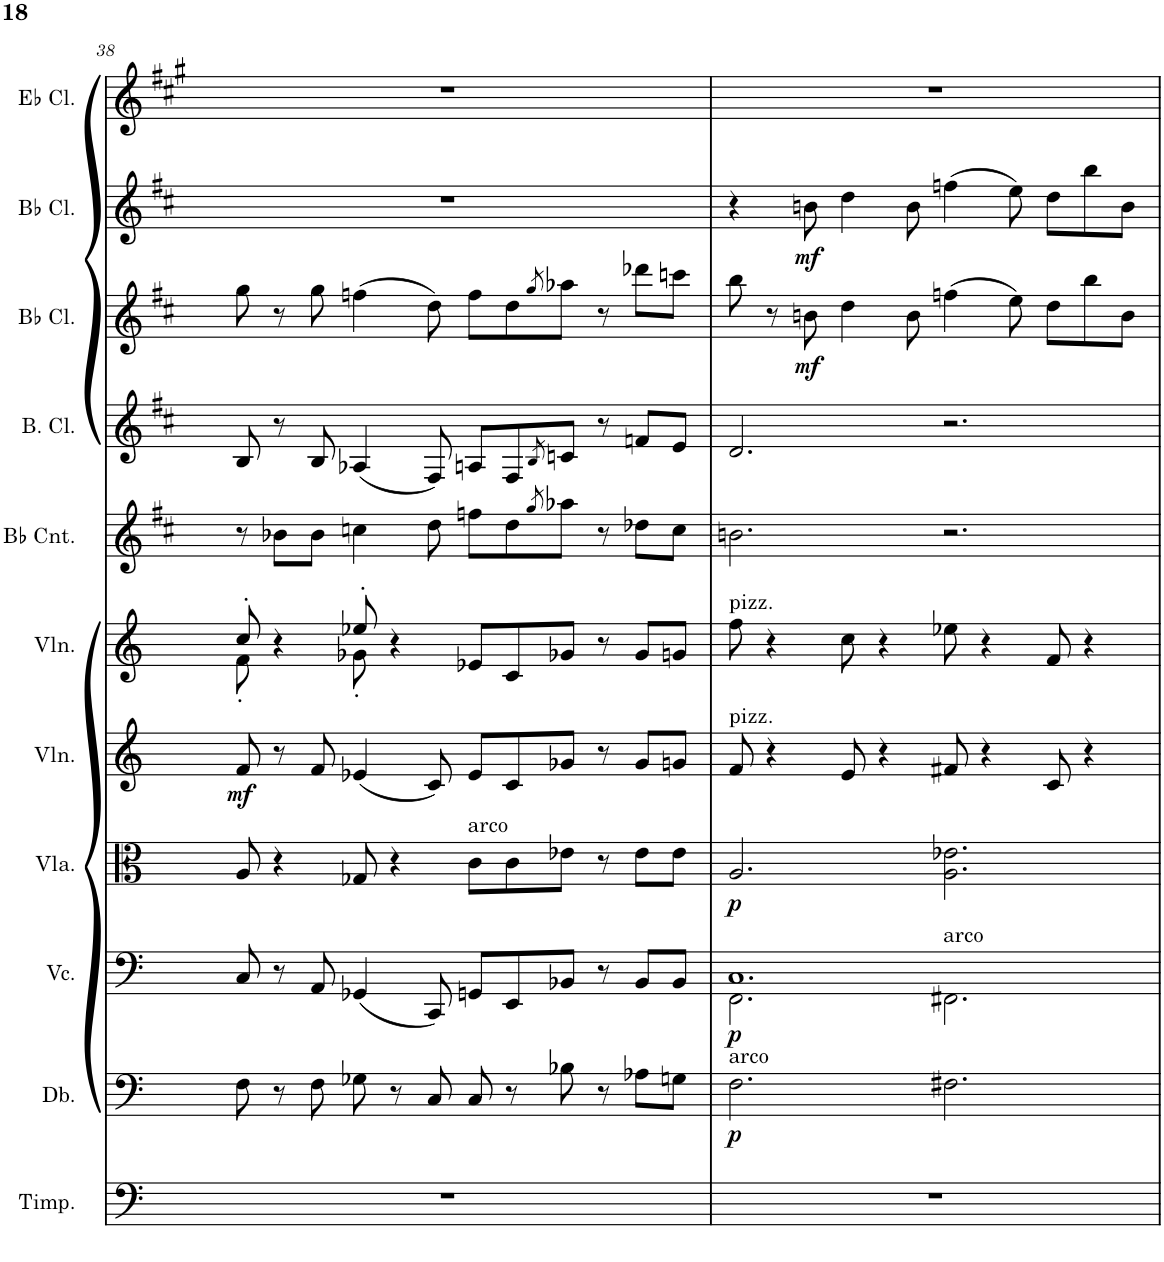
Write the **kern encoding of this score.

**kern	**kern	**dynam	**kern	**dynam	**kern	**dynam	**kern	**dynam	**kern	**kern	**kern	**kern	**dynam	**kern	**dynam	**kern
*part11	*part10	*part10	*part9	*part9	*part8	*part8	*part7	*part7	*part6	*part5	*part4	*part3	*part3	*part2	*part2	*part1
*staff11	*staff10	*staff10	*staff9	*staff9	*staff8	*staff8	*staff7	*staff7	*staff6	*staff5	*staff4	*staff3	*staff3	*staff2	*staff2	*staff1
*I"Timpani	*I"Double Bass	*	*I"Violoncello	*	*I"Viola	*	*I"Violin	*	*I"Violin	*I"Bb Cornet	*I"Bass Clarinet	*I"Bb Clarinet	*	*I"Bb Clarinet	*	*I"Bb Clarinet
*I'Timp.	*I'Db.	*	*I'Vc.	*	*I'Vla.	*	*I'Vln.	*	*I'Vln.	*I'Bb Cnt.	*I'B. Cl.	*I'Bb Cl.	*	*I'Bb Cl.	*	*I'Bb Cl.
!!LO:PB:g=z
*clefF4	*clefF4	*	*clefF4	*	*clefC3	*	*clefG2	*	*clefG2	*clefG2	*clefG2	*clefG2	*	*clefG2	*	*clefG2
*	*Trd7c12	*	*	*	*	*	*	*	*	*Trd1c2	*Trd8c14	*Trd1c2	*	*Trd1c2	*	*Trd-2c-3
*k[]	*k[]	*	*k[]	*	*k[]	*	*k[]	*	*k[]	*k[f#c#]	*k[f#c#]	*k[f#c#]	*	*k[f#c#]	*	*k[f#c#]
*M12/8	*M12/8	*	*M12/8	*	*M12/8	*	*M12/8	*	*M12/8	*M12/8	*M12/8	*M12/8	*	*M12/8	*	*M12/8
=38	=38	=38	=38	=38	=38	=38	=38	=38	=38	=38	=38	=38	=38	=38	=38	=38
*	*	*	*	*	*	*	*	*	*^	*	*	*	*	*	*	*
!	!	!	!	!	!	!	!	!LO:DY:b	!	!	!	!	!	!	!	!	!
1.r	8F\	.	8C/	.	8A/	.	8f/	mf	8cc'/	8f'\	8r	8B/	8gg\	.	1.r	.	1.r
.	8r	.	8r	.	4r	.	8r	.	4r	4ryy	8b-X\L	8r	8r	.	.	.	.
.	8F\	.	8AA/	.	.	.	8f/	.	.	.	8b-\J	8B/	8gg\	.	.	.	.
.	8G-X\	.	(4GG-X/	.	8G-X/	.	(4e-X/	.	8ee-X'/	8g-X'\	4ccn\	(4A-X/	(4ffn\	.	.	.	.
.	8r	.	.	.	4r	.	.	.	4r	1ryy	.	.	.	.	.	.	.
.	8C/	.	8CC/)	.	.	.	8c/)	.	.	.	8dd\	8F#/)	8dd\)	.	.	.	.
!	!	!	!	!	!LO:TX:a:t=arco	!	!	!	!	!	!	!	!	!	!	!	!
.	8C/	.	8GGn/L	.	8c\L	.	8e-/L	.	8e-X/L	.	8ffn\L	8An/L	8ff\L	.	.	.	.
.	8r	.	8EE/	.	8c\	.	8c/	.	8c/	.	8dd\	8F#/	8dd\	.	.	.	.
.	.	.	.	.	.	.	.	.	.	.	8qgg/	8qB/	8qgg/	.	.	.	.
.	8B-X\	.	8BB-X/J	.	8e-X\J	.	8g-X/J	.	8g-X/J	.	8aa-X\J	8cn/J	8aa-X\J	.	.	.	.
.	8r	.	8r	.	8r	.	8r	.	8r	.	8r	8r	8r	.	.	.	.
.	8A-X\L	.	8BB-/L	.	8e-\L	.	8g-/L	.	8g-/L	.	8dd-X\L	8fn/L	8ddd-X\L	.	.	.	.
.	8Gn\J	.	8BB-/J	.	8e-\J	.	8gn/J	.	8gn/J	.	8cc\J	8e/J	8cccn\J	.	.	.	.
*	*	*	*	*	*	*	*	*	*v	*v	*	*	*	*	*	*	*
=39	=39	=39	=39	=39	=39	=39	=39	=39	=39	=39	=39	=39	=39	=39	=39	=39
*	*	*	*^	*	*	*	*	*	*	*	*	*	*	*	*	*
!	!	!	!	!	!	!	!	!	!	!LO:TX:a:t=pizz.	!	!	!	!	!	!	!
!	!	!	!	!	!	!	!	!LO:TX:a:t=pizz.	!	!	!	!	!	!	!	!	!
!	!LO:TX:a:t=arco	!	!	!	!	!	!	!	!	!	!	!	!	!	!	!	!
!	!	!LO:DY:b	!	!	!LO:DY:b	!	!LO:DY:b	!	!	!	!	!	!	!	!	!	!
1.r	2.F\	p	1.C	2.FF\	p	2.A/	p	8f/	.	8ff\	2.bn\	2.d/	8bb\	.	4r	.	1.r
.	.	.	.	.	.	.	.	4r	.	4r	.	.	8r	.	.	.	.
!	!	!	!	!	!	!	!	!	!	!	!	!	!	!LO:DY:b	!	!LO:DY:b	!
.	.	.	.	.	.	.	.	.	.	.	.	.	8bn\	mf	8bn\	mf	.
.	.	.	.	.	.	.	.	8e/	.	8cc\	.	.	4dd\	.	4dd\	.	.
.	.	.	.	.	.	.	.	4r	.	4r	.	.	.	.	.	.	.
.	.	.	.	.	.	.	.	.	.	.	.	.	8b\	.	8b\	.	.
!	!	!	!	!LO:TX:a:t=arco	!	!	!	!	!	!	!	!	!	!	!	!	!
.	2.F#X\	.	.	2.FF#X\	.	2.A\ 2.e-X\	.	8f#X/	.	8ee-X\	2.r	2.r	(4ffn\	.	(4ffn\	.	.
.	.	.	.	.	.	.	.	4r	.	4r	.	.	.	.	.	.	.
.	.	.	.	.	.	.	.	.	.	.	.	.	8ee\)	.	8ee\)	.	.
.	.	.	.	.	.	.	.	8c/	.	8f/	.	.	8dd\L	.	8dd\L	.	.
.	.	.	.	.	.	.	.	4r	.	4r	.	.	8bb\	.	8bb\	.	.
.	.	.	.	.	.	.	.	.	.	.	.	.	8b\J	.	8b\J	.	.
*	*	*	*v	*v	*	*	*	*	*	*	*	*	*	*	*	*	*
=	=	=	=	=	=	=	=	=	=	=	=	=	=	=	=	=
*-	*-	*-	*-	*-	*-	*-	*-	*-	*-	*-	*-	*-	*-	*-	*-	*-
